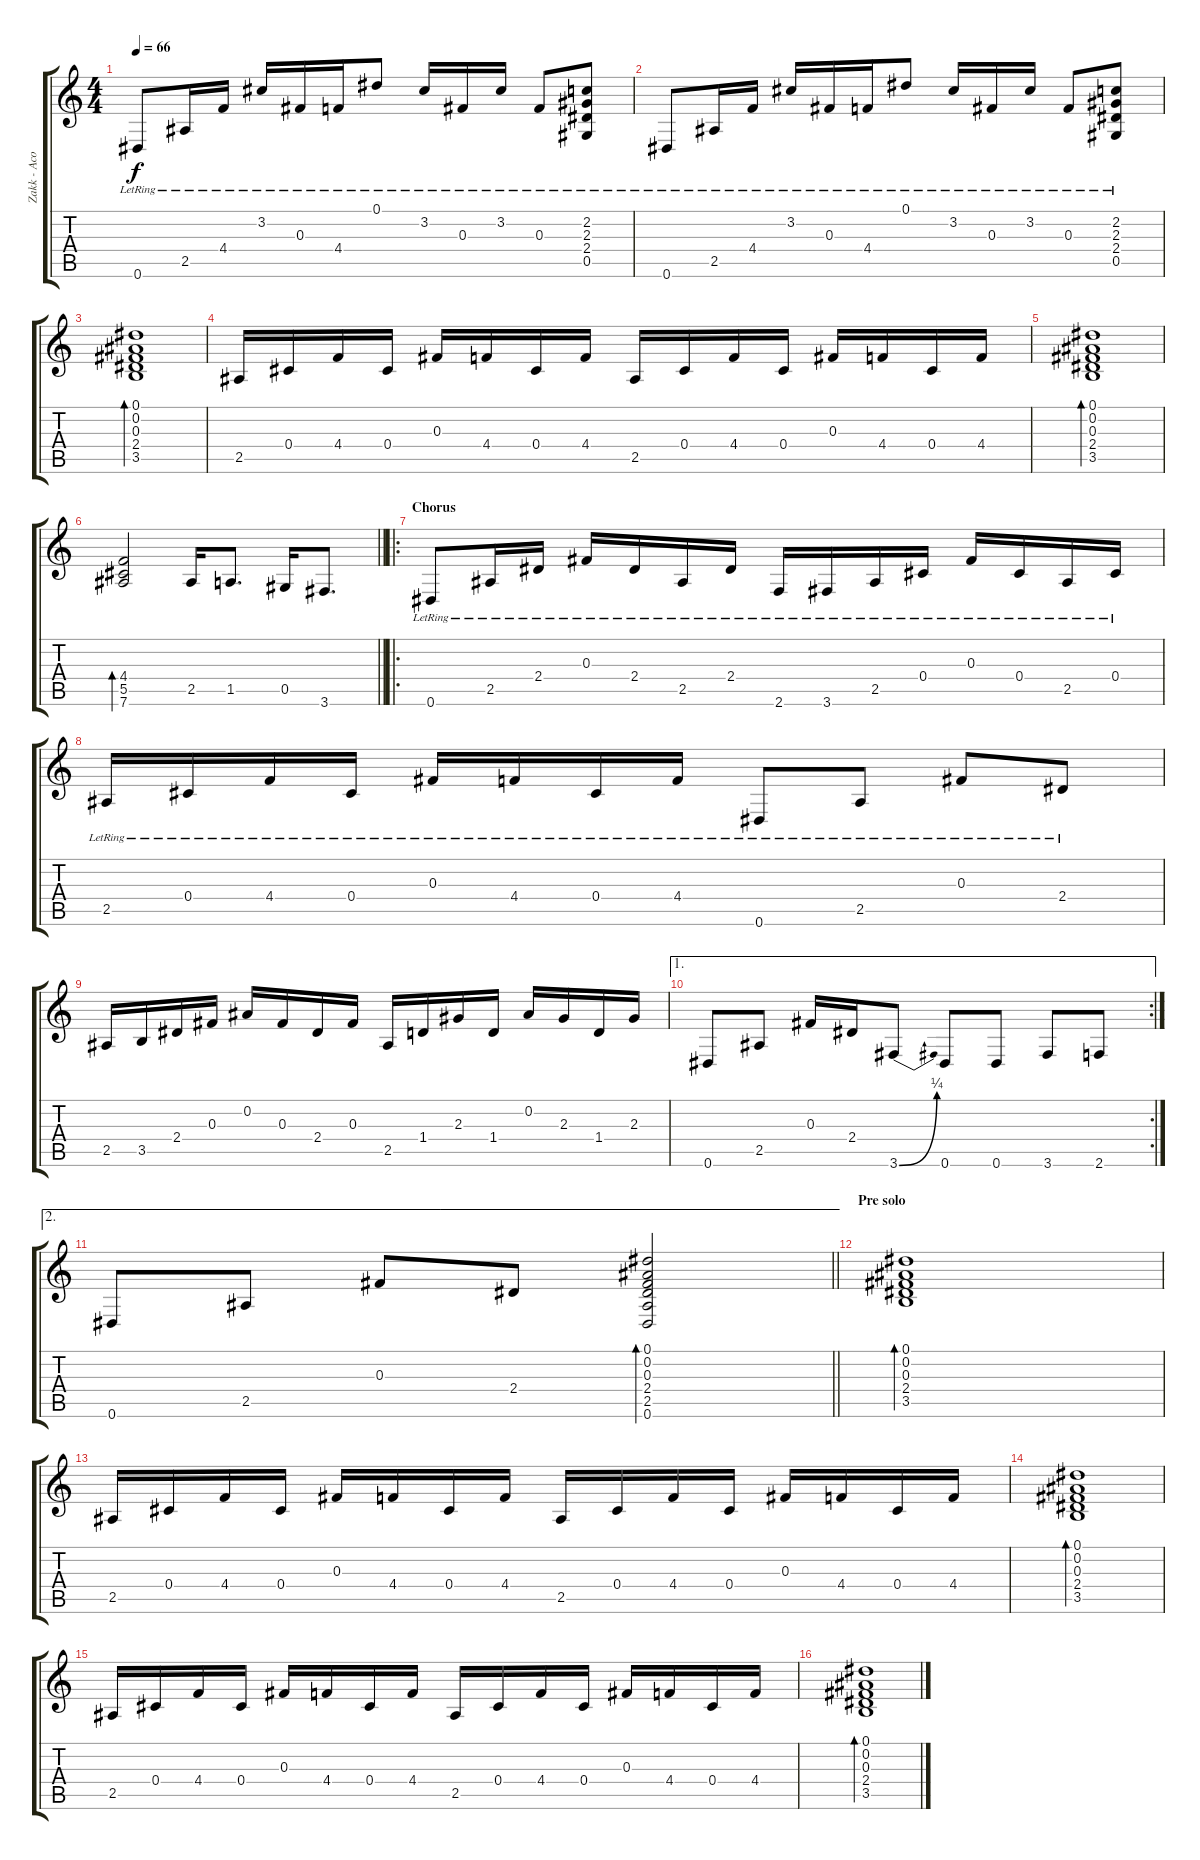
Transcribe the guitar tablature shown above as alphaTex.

\track ("Zakk - Acoustic" "Zakk - Aco") {instrument acousticguitarsteel}
\staff {score tabs}
\tuning (Eb4 Bb3 Gb3 Db3 Ab2 Eb2) {hide}
\ts (4 4)
\tempo 66
\clef g2
\ks c
0.6{lr}.8{dy f} 2.5{lr}.16 4.4{lr}.16 3.2{lr}.16 0.3{lr}.16 4.4{lr}.16 0.1{lr}.8 3.2{lr}.16 0.3{lr}.16 3.2{lr}.16 0.3{lr}.8 (2.2 2.3 2.4{lr} 0.5).8 |
0.6{lr}.8 2.5{lr}.16 4.4{lr}.16 3.2{lr}.16 0.3{lr}.16 4.4{lr}.16 0.1{lr}.8 3.2{lr}.16 0.3{lr}.16 3.2{lr}.16 0.3{lr}.8 (2.2 2.3 2.4{lr} 0.5).8 |
(0.1 0.2 0.3 2.4 3.5).1{bd 60} |
2.5.16 0.4.16 4.4.16 0.4.16 0.3.16 4.4.16 0.4.16 4.4.16 2.5.16 0.4.16 4.4.16 0.4.16 0.3.16 4.4.16 0.4.16 4.4.16 |
(0.1 0.2 0.3 2.4 3.5).1{bd 60} |
\barLineRight lightlight
(4.4 5.5 7.6).2{bd 60} 2.5.16 1.5.8{d} 0.5.16 3.6.8{d} |
\ro
\section ("" "Chorus")
0.6{lr}.8 2.5{lr}.16 2.4{lr}.16 0.3{lr}.16 2.4{lr}.16 2.5{lr}.16 2.4{lr}.16 2.6{lr}.16 3.6{lr}.16 2.5{lr}.16 0.4{lr}.16 0.3{lr}.16 0.4{lr}.16 2.5{lr}.16 0.4{lr}.16 |
2.5{lr}.16 0.4{lr}.16 4.4{lr}.16 0.4{lr}.16 0.3{lr}.16 4.4{lr}.16 0.4{lr}.16 4.4{lr}.16 0.6{lr}.8 2.5{lr}.8 0.3{lr}.8 2.4{lr}.8 |
2.5.16 3.5.16 2.4.16 0.3.16 0.2.16 0.3.16 2.4.16 0.3.16 2.5.16 1.4.16 2.3.16 1.4.16 0.2.16 2.3.16 1.4.16 2.3.16 |
\ae 1
\rc 2
0.6.8 2.5.8 0.3.16 2.4.16 3.6{be (bend 0 0 60 1)}.8 0.6.8 0.6.8 3.6.8 2.6.8 |
\ae 2
\barLineRight lightlight
0.6.8 2.5.8 0.3.8 2.4.8 (0.1 0.2 0.3 2.4 2.5 0.6).2{bd 60} |
\section ("" "Pre solo")
(0.1 0.2 0.3 2.4 3.5).1{bd 60} |
2.5.16 0.4.16 4.4.16 0.4.16 0.3.16 4.4.16 0.4.16 4.4.16 2.5.16 0.4.16 4.4.16 0.4.16 0.3.16 4.4.16 0.4.16 4.4.16 |
(0.1 0.2 0.3 2.4 3.5).1{bd 60} |
2.5.16 0.4.16 4.4.16 0.4.16 0.3.16 4.4.16 0.4.16 4.4.16 2.5.16 0.4.16 4.4.16 0.4.16 0.3.16 4.4.16 0.4.16 4.4.16 |
(0.1 0.2 0.3 2.4 3.5).1{bd 60}
